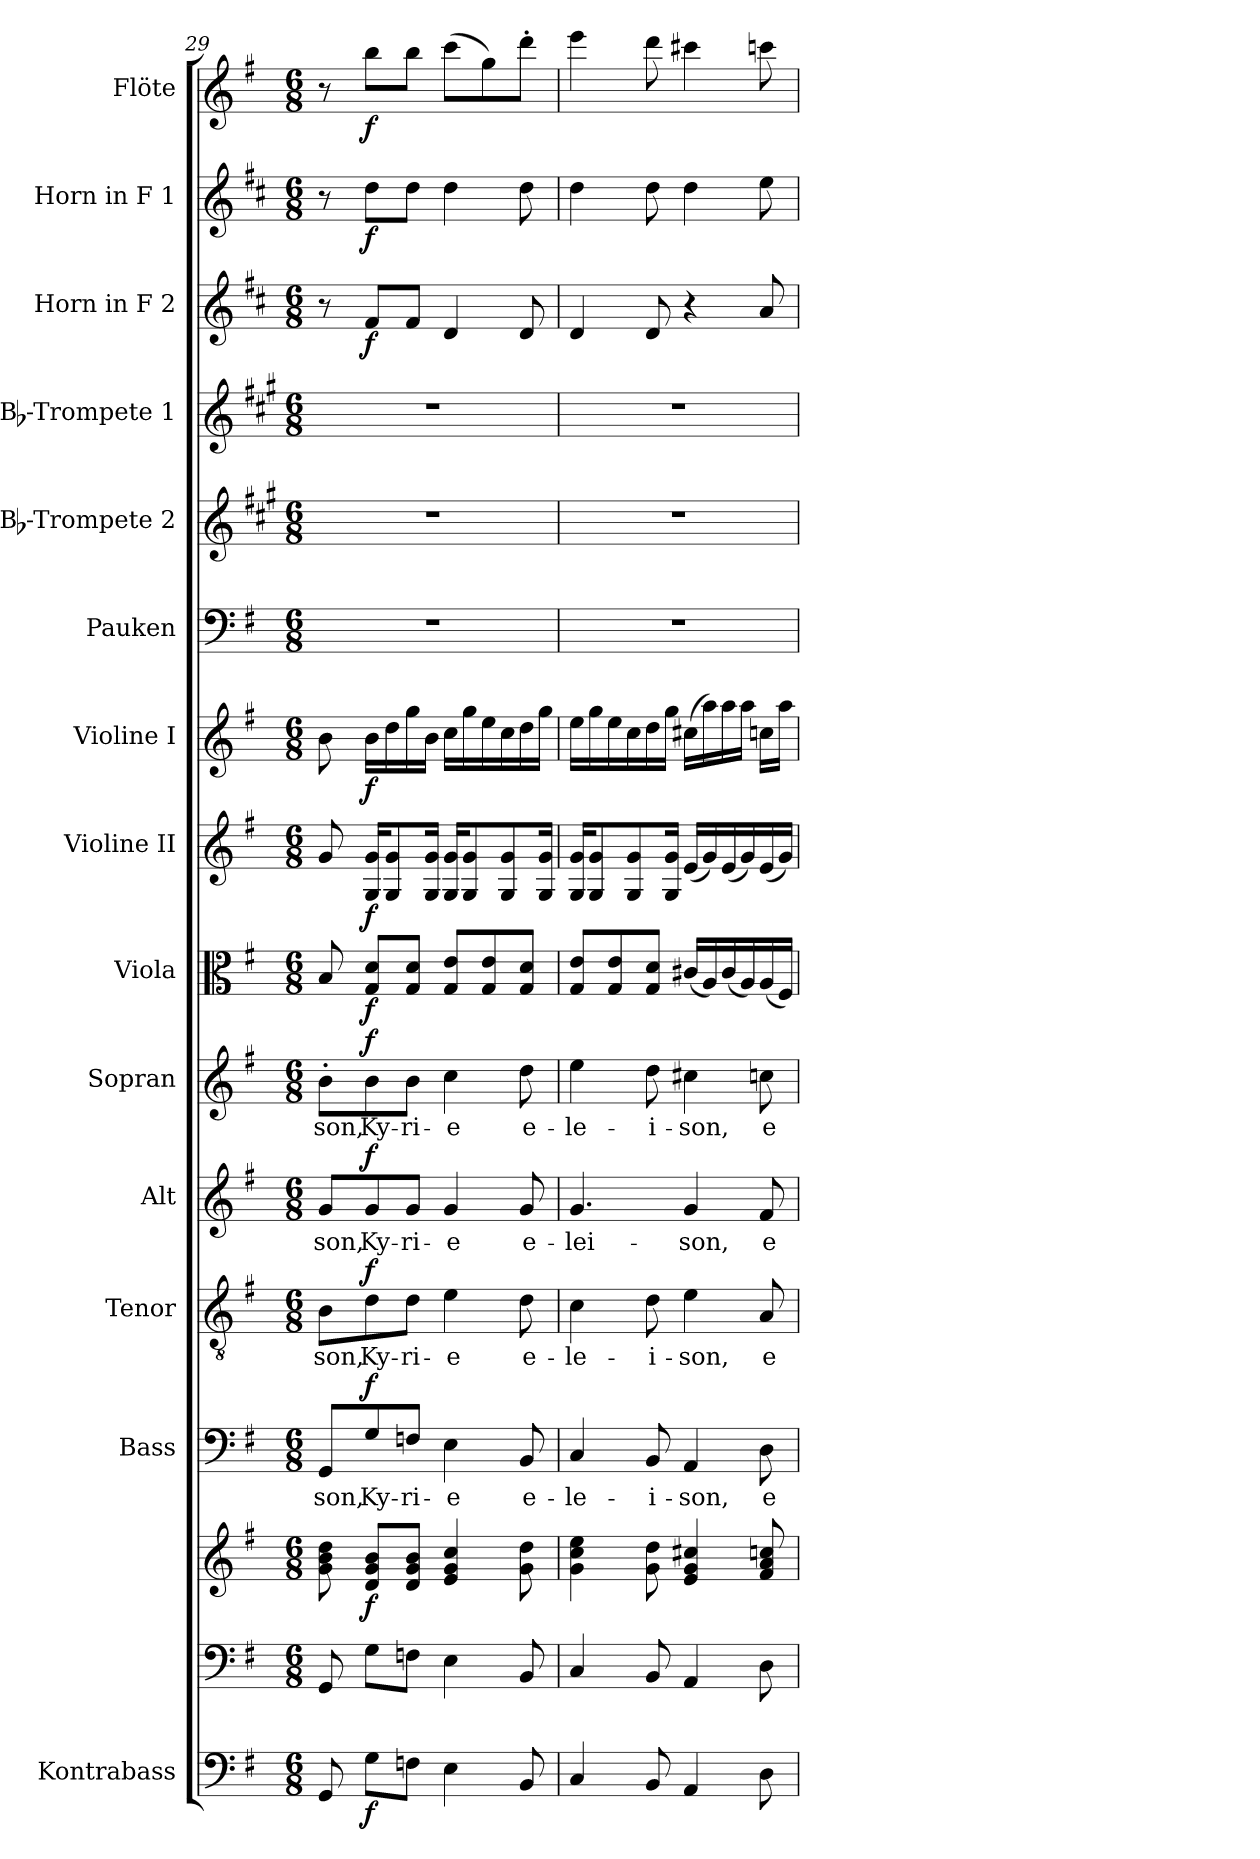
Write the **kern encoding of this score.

**kern	**dynam	**kern	**kern	**dynam	**kern	**text	**dynam	**kern	**text	**dynam	**kern	**text	**dynam	**kern	**text	**dynam	**kern	**dynam	**kern	**dynam	**kern	**dynam	**kern	**kern	**kern	**kern	**dynam	**kern	**dynam	**kern	**dynam
*part15	*part15	*part14	*part14	*part14	*part13	*part13	*part13	*part12	*part12	*part12	*part11	*part11	*part11	*part10	*part10	*part10	*part9	*part9	*part8	*part8	*part7	*part7	*part6	*part5	*part4	*part3	*part3	*part2	*part2	*part1	*part1
*staff16	*staff16	*staff15	*staff14	*staff14/15	*staff13	*staff13	*staff13	*staff12	*staff12	*staff12	*staff11	*staff11	*staff11	*staff10	*staff10	*staff10	*staff9	*staff9	*staff8	*staff8	*staff7	*staff7	*staff6	*staff5	*staff4	*staff3	*staff3	*staff2	*staff2	*staff1	*staff1
*I"Kontrabass	*	*	*	*	*I"Bass	*	*	*I"Tenor	*	*	*I"Alt	*	*	*I"Sopran	*	*	*I"Viola	*	*I"Violine II	*	*I"Violine I	*	*I"Pauken	*I"Bb-Trompete 2	*I"Bb-Trompete 1	*I"Horn in F 2	*	*I"Horn in F 1	*	*I"Flöte	*
*I'Kb.	*	*	*	*	*I'B.	*	*	*I'T.	*	*	*I'A.	*	*	*I'S.	*	*	*I'Vla.	*	*I'Vl. II	*	*I'Vl. I	*	*I'Pk.	*I'Bb Trp. 2	*I'Bb Trp. 1	*	*	*	*	*I'Fl.	*
!!LO:PB:g=z
*clefF4	*	*clefF4	*clefG2	*	*clefF4	*	*	*clefGv2	*	*	*clefG2	*	*	*clefG2	*	*	*clefC3	*	*clefG2	*	*clefG2	*	*clefF4	*clefG2	*clefG2	*clefG2	*	*clefG2	*	*clefG2	*
*ITrd7c12	*	*	*	*	*	*	*	*	*	*	*	*	*	*	*	*	*	*	*	*	*	*	*	*ITrd1c2	*ITrd1c2	*ITrd4c7	*	*ITrd4c7	*	*	*
*k[f#]	*	*k[f#]	*k[f#]	*	*k[f#]	*	*	*k[f#]	*	*	*k[f#]	*	*	*k[f#]	*	*	*k[f#]	*	*k[f#]	*	*k[f#]	*	*k[f#]	*k[f#]	*k[f#]	*k[f#]	*	*k[f#]	*	*k[f#]	*
*G:	*	*G:	*G:	*	*G:	*	*	*G:	*	*	*G:	*	*	*G:	*	*	*G:	*	*G:	*	*G:	*	*G:	*G:	*G:	*G:	*	*G:	*	*G:	*
*M6/8	*	*M6/8	*M6/8	*	*M6/8	*	*	*M6/8	*	*	*M6/8	*	*	*M6/8	*	*	*M6/8	*	*M6/8	*	*M6/8	*	*M6/8	*M6/8	*M6/8	*M6/8	*	*M6/8	*	*M6/8	*
=29	=29	=29	=29	=29	=29	=29	=29	=29	=29	=29	=29	=29	=29	=29	=29	=29	=29	=29	=29	=29	=29	=29	=29	=29	=29	=29	=29	=29	=29	=29	=29
!	!	!	!	!	!	!LO:LY:b	!	!	!LO:LY:b	!	!	!LO:LY:b	!	!	!LO:LY:b	!	!	!	!	!	!	!	!	!	!	!	!	!	!	!	!
8GGG/	.	8GG/	8g\ 8b\ 8dd\	.	8GG/L	-son,	.	8B\L	-son,	.	8g/L	-son,	.	8b'>\L	-son,	.	8B/	.	8g/	.	8b\	.	2.r	2.r	2.r	8r	.	8r	.	8r	.
!	!LO:DY:b	!	!	!LO:DY:b	!	!LO:LY:b	!LO:DY:a	!	!LO:LY:b	!LO:DY:a	!	!LO:LY:b	!LO:DY:a	!	!LO:LY:b	!LO:DY:a	!	!LO:DY:b	!	!LO:DY:b	!	!LO:DY:b	!	!	!	!	!LO:DY:b	!	!LO:DY:b	!	!LO:DY:b
8GG\L	f	8G\L	8d/ 8g/ 8b/L	f	8G/	Ky-	f	8d\	Ky-	f	8g/	Ky-	f	8b\	Ky-	f	8G/ 8d/L	f	16G/ 16g/KL	f	16b\LL	f	.	.	.	8B/L	f	8g\L	f	8bb\L	f
.	.	.	.	.	.	.	.	.	.	.	.	.	.	.	.	.	.	.	8G/ 8g/	.	16dd\	.	.	.	.	.	.	.	.	.	.
!	!	!	!	!	!	!LO:LY:b	!	!	!LO:LY:b	!	!	!LO:LY:b	!	!	!LO:LY:b	!	!	!	!	!	!	!	!	!	!	!	!	!	!	!	!
8FFn\J	.	8Fn\J	8d/ 8g/ 8b/J	.	8Fn/J	-ri-	.	8d\J	-ri-	.	8g/J	-ri-	.	8b\J	-ri-	.	8G/ 8d/J	.	.	.	16gg\	.	.	.	.	8B/J	.	8g\J	.	8bb\J	.
.	.	.	.	.	.	.	.	.	.	.	.	.	.	.	.	.	.	.	16G/ 16g/Jk	.	16b\JJ	.	.	.	.	.	.	.	.	.	.
!	!	!	!	!	!	!LO:LY:b	!	!	!LO:LY:b	!	!	!LO:LY:b	!	!	!LO:LY:b	!	!	!	!	!	!	!	!	!	!	!	!	!	!	!	!
4EE\	.	4E\	4e/ 4g/ 4cc/	.	4E\	-e	.	4e\	-e	.	4g/	-e	.	4cc\	-e	.	8G/ 8e/L	.	16G/ 16g/KL	.	16cc\LL	.	.	.	.	4G/	.	4g\	.	(>8ccc\L	.
.	.	.	.	.	.	.	.	.	.	.	.	.	.	.	.	.	.	.	8G/ 8g/	.	16gg\	.	.	.	.	.	.	.	.	.	.
.	.	.	.	.	.	.	.	.	.	.	.	.	.	.	.	.	8G/ 8e/	.	.	.	16ee\	.	.	.	.	.	.	.	.	8gg\)	.
.	.	.	.	.	.	.	.	.	.	.	.	.	.	.	.	.	.	.	8G/ 8g/	.	16cc\	.	.	.	.	.	.	.	.	.	.
!	!	!	!	!	!	!LO:LY:b	!	!	!LO:LY:b	!	!	!LO:LY:b	!	!	!LO:LY:b	!	!	!	!	!	!	!	!	!	!	!	!	!	!	!	!
8BBB/	.	8BB/	8g\ 8dd\	.	8BB/	e-	.	8d\	e-	.	8g/	e-	.	8dd\	e-	.	8G/ 8d/J	.	.	.	16dd\	.	.	.	.	8G/	.	8g\	.	8ddd'>\J	.
.	.	.	.	.	.	.	.	.	.	.	.	.	.	.	.	.	.	.	16G/ 16g/Jk	.	16gg\JJ	.	.	.	.	.	.	.	.	.	.
=30	=30	=30	=30	=30	=30	=30	=30	=30	=30	=30	=30	=30	=30	=30	=30	=30	=30	=30	=30	=30	=30	=30	=30	=30	=30	=30	=30	=30	=30	=30	=30
!	!	!	!	!	!	!LO:LY:b	!	!	!LO:LY:b	!	!	!LO:LY:b	!	!	!LO:LY:b	!	!	!	!	!	!	!	!	!	!	!	!	!	!	!	!
4CC/	.	4C/	4g\ 4cc\ 4ee\	.	4C/	-le-	.	4c\	-le-	.	4.g/	-lei-	.	4ee\	-le-	.	8G/ 8e/L	.	16G/ 16g/KL	.	16ee\LL	.	2.r	2.r	2.r	4G/	.	4g\	.	4eee\	.
.	.	.	.	.	.	.	.	.	.	.	.	.	.	.	.	.	.	.	8G/ 8g/	.	16gg\	.	.	.	.	.	.	.	.	.	.
.	.	.	.	.	.	.	.	.	.	.	.	.	.	.	.	.	8G/ 8e/	.	.	.	16ee\	.	.	.	.	.	.	.	.	.	.
.	.	.	.	.	.	.	.	.	.	.	.	.	.	.	.	.	.	.	8G/ 8g/	.	16cc\	.	.	.	.	.	.	.	.	.	.
!	!	!	!	!	!	!LO:LY:b	!	!	!LO:LY:b	!	!	!	!	!	!LO:LY:b	!	!	!	!	!	!	!	!	!	!	!	!	!	!	!	!
8BBB/	.	8BB/	8g\ 8dd\	.	8BB/	-i-	.	8d\	-i-	.	.	.	.	8dd\	-i-	.	8G/ 8d/J	.	.	.	16dd\	.	.	.	.	8G/	.	8g\	.	8ddd\	.
.	.	.	.	.	.	.	.	.	.	.	.	.	.	.	.	.	.	.	16G/ 16g/Jk	.	16gg\JJ	.	.	.	.	.	.	.	.	.	.
!	!	!	!	!	!	!LO:LY:b	!	!	!LO:LY:b	!	!	!LO:LY:b	!	!	!LO:LY:b	!	!	!	!	!	!	!	!	!	!	!	!	!	!	!	!
4AAA/	.	4AA/	4e/ 4g/ 4cc#X/	.	4AA/	-son,	.	4e\	-son,	.	4g/	-son,	.	4cc#X\	-son,	.	(<16c#X/LL	.	(<16e/LL	.	(>16cc#X\LL	.	.	.	.	4r	.	4g\	.	4ccc#X\	.
.	.	.	.	.	.	.	.	.	.	.	.	.	.	.	.	.	16A/)	.	16g/)	.	16aa\)	.	.	.	.	.	.	.	.	.	.
.	.	.	.	.	.	.	.	.	.	.	.	.	.	.	.	.	(<16c#/	.	(<16e/	.	16aa\	.	.	.	.	.	.	.	.	.	.
.	.	.	.	.	.	.	.	.	.	.	.	.	.	.	.	.	16A/)	.	16g/)	.	16aa\JJ	.	.	.	.	.	.	.	.	.	.
!	!	!	!	!	!	!LO:LY:b	!	!	!LO:LY:b	!	!	!LO:LY:b	!	!	!LO:LY:b	!	!	!	!	!	!	!	!	!	!	!	!	!	!	!	!
8DD\	.	8D\	8f#/ 8a/ 8ccn/	.	8D\	e-	.	8A/	e-	.	8f#/	e-	.	8ccn\	e-	.	(<16A/	.	(<16e/	.	16ccn\LL	.	.	.	.	8d/	.	8a\	.	8cccn\	.
.	.	.	.	.	.	.	.	.	.	.	.	.	.	.	.	.	16F#/JJ)	.	16g/JJ)	.	16aa\JJ	.	.	.	.	.	.	.	.	.	.
=	=	=	=	=	=	=	=	=	=	=	=	=	=	=	=	=	=	=	=	=	=	=	=	=	=	=	=	=	=	=	=
*-	*-	*-	*-	*-	*-	*-	*-	*-	*-	*-	*-	*-	*-	*-	*-	*-	*-	*-	*-	*-	*-	*-	*-	*-	*-	*-	*-	*-	*-	*-	*-
